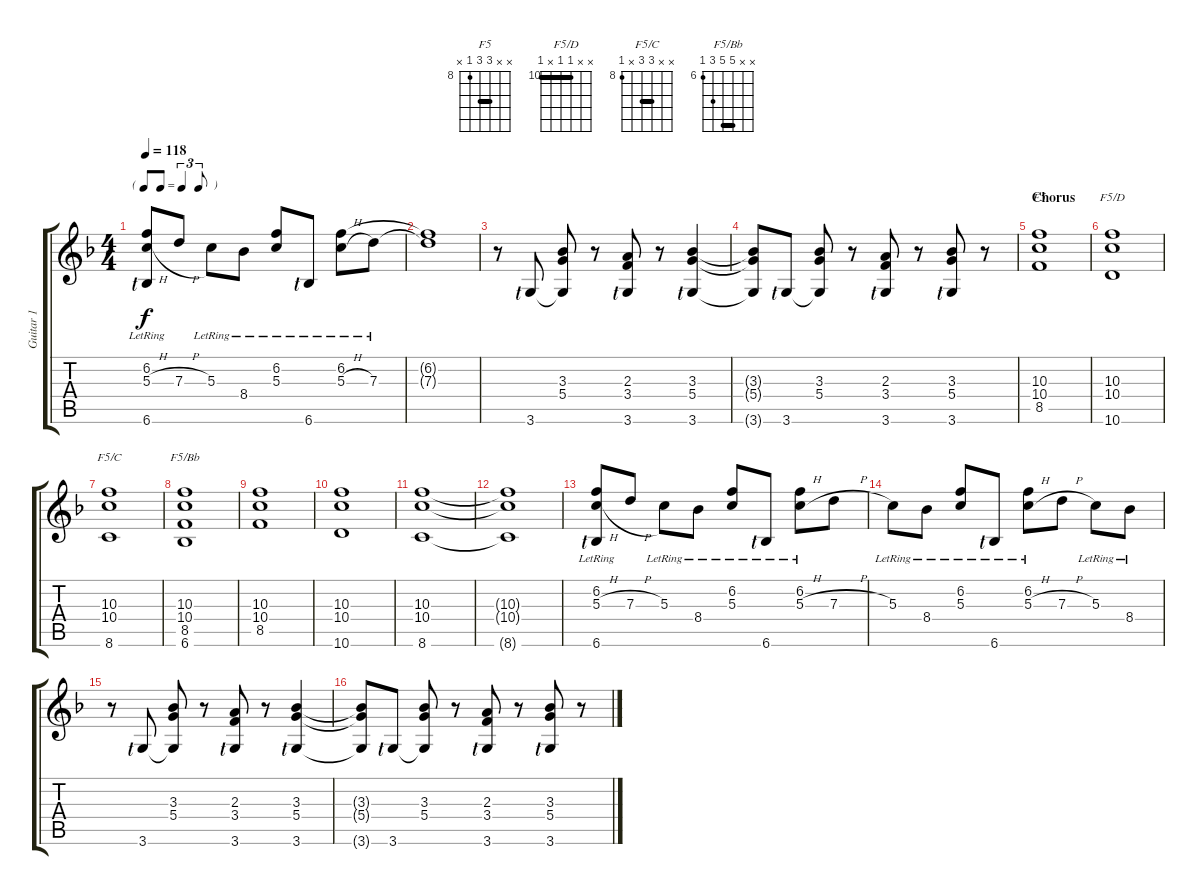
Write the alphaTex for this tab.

\track ("Guitar 1" "Guitar 1") {instrument electricguitarjazz}
\staff {score tabs}
\tuning (E4 B3 G3 D3 A2 E2) {hide}
\chord ("F5" x x 10 10 8 x) {firstfret 8 barre 10}
\chord ("F5/D" x x 10 10 x 10) {firstfret 10 barre 10}
\chord ("F5/C" x x 10 10 x 8) {firstfret 8 barre 10}
\chord ("F5/Bb" x x 10 10 8 6) {firstfret 6 barre 10}
\ts (4 4)
\tf triplet8th
\tempo 118
\clef g2
\ks f
(6.2{lr} 5.3{h} 6.6{lr lf 1}).8{dy f} 7.3{h}.8 5.3{lr}.8 8.4{lr}.8 (6.2{lr} 5.3{lr}).8 6.6{lr lf 1}.8 (6.2{lr} 5.3{h}).8 7.3{lr}.8 |
(6.2{t} 7.3{t}).1 |
r.8 3.6{lf 1}.8 (3.3 5.4 3.6{t}).8 r.8 (2.3 3.4 3.6{lf 1}).8 r.8 (3.3 5.4 3.6{lf 1}).4 |
(3.3{t} 5.4{t} 3.6{t}).8 3.6{lf 1}.8 (3.3 5.4 3.6{t}).8 r.8 (2.3 3.4 3.6{lf 1}).8 r.8 (3.3 5.4 3.6{lf 1}).8 r.8 |
\section ("" "Chorus")
(10.3 10.4 8.5).1{ch "F5"} |
(10.3 10.4 10.6).1{ch "F5/D"} |
(10.3 10.4 8.6).1{ch "F5/C"} |
(10.3 10.4 8.5 6.6).1{ch "F5/Bb"} |
(10.3 10.4 8.5).1 |
(10.3 10.4 10.6).1 |
(10.3 10.4 8.6).1 |
(10.3{t} 10.4{t} 8.6{t}).1 |
(6.2{lr} 5.3{h} 6.6{lr lf 1}).8 7.3{h}.8 5.3{lr}.8 8.4{lr}.8 (6.2{lr} 5.3{lr}).8 6.6{lr lf 1}.8 (6.2{lr} 5.3{h}).8 7.3{h}.8 |
5.3{lr}.8 8.4{lr}.8 (6.2{lr} 5.3{lr}).8 6.6{lr lf 1}.8 (6.2{lr} 5.3{h}).8 7.3{h}.8 5.3{lr}.8 8.4{lr}.8 |
r.8 3.6{lf 1}.8 (3.3 5.4 3.6{t}).8 r.8 (2.3 3.4 3.6{lf 1}).8 r.8 (3.3 5.4 3.6{lf 1}).4 |
(3.3{t} 5.4{t} 3.6{t}).8 3.6{lf 1}.8 (3.3 5.4 3.6{t}).8 r.8 (2.3 3.4 3.6{lf 1}).8 r.8 (3.3 5.4 3.6{lf 1}).8 r.8
